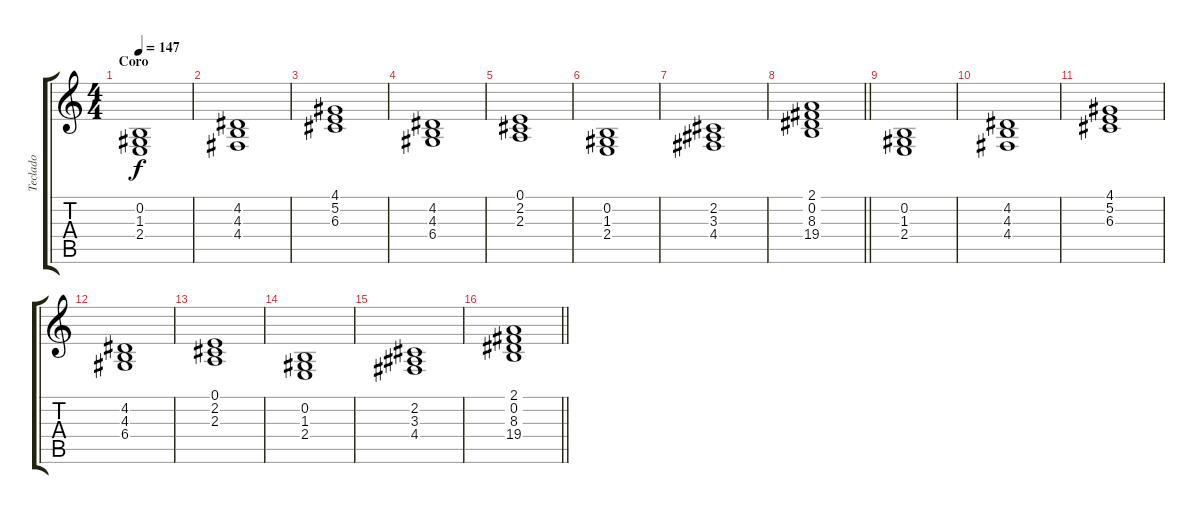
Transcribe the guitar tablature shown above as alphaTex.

\track ("Teclado" "Teclado") {instrument drawbarorgan}
\staff {score tabs}
\tuning (E4 B3 G3 D3 A2 E2) {hide}
\ts (4 4)
\section ("" "Coro")
\tempo 147
\clef g2
\ks c
(0.2 1.3 2.4).1{dy f} |
(4.2 4.3 4.4).1 |
(4.1 5.2 6.3).1 |
(4.2 4.3 6.4).1 |
(0.1 2.2 2.3).1 |
(0.2 1.3 2.4).1 |
(2.2 3.3 4.4).1 |
\barLineRight lightlight
(2.1 0.2 8.3 19.4).1 |
\section ("" "")
(0.2 1.3 2.4).1 |
(4.2 4.3 4.4).1 |
(4.1 5.2 6.3).1 |
(4.2 4.3 6.4).1 |
(0.1 2.2 2.3).1 |
(0.2 1.3 2.4).1 |
(2.2 3.3 4.4).1 |
\barLineRight lightlight
(2.1 0.2 8.3 19.4).1
